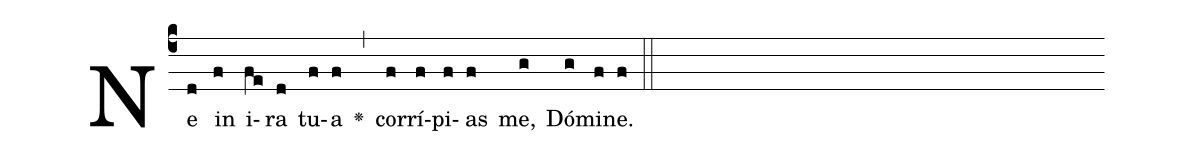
%%
(c4)Ne(d) in(f) i(fe)ra(d) tu(f)a(f) <v>\greheightstar</v>(,) cor(f)rí(f)pi(f)as(f) me,(g) Dó(g)mi(f)ne.(f) (::)
